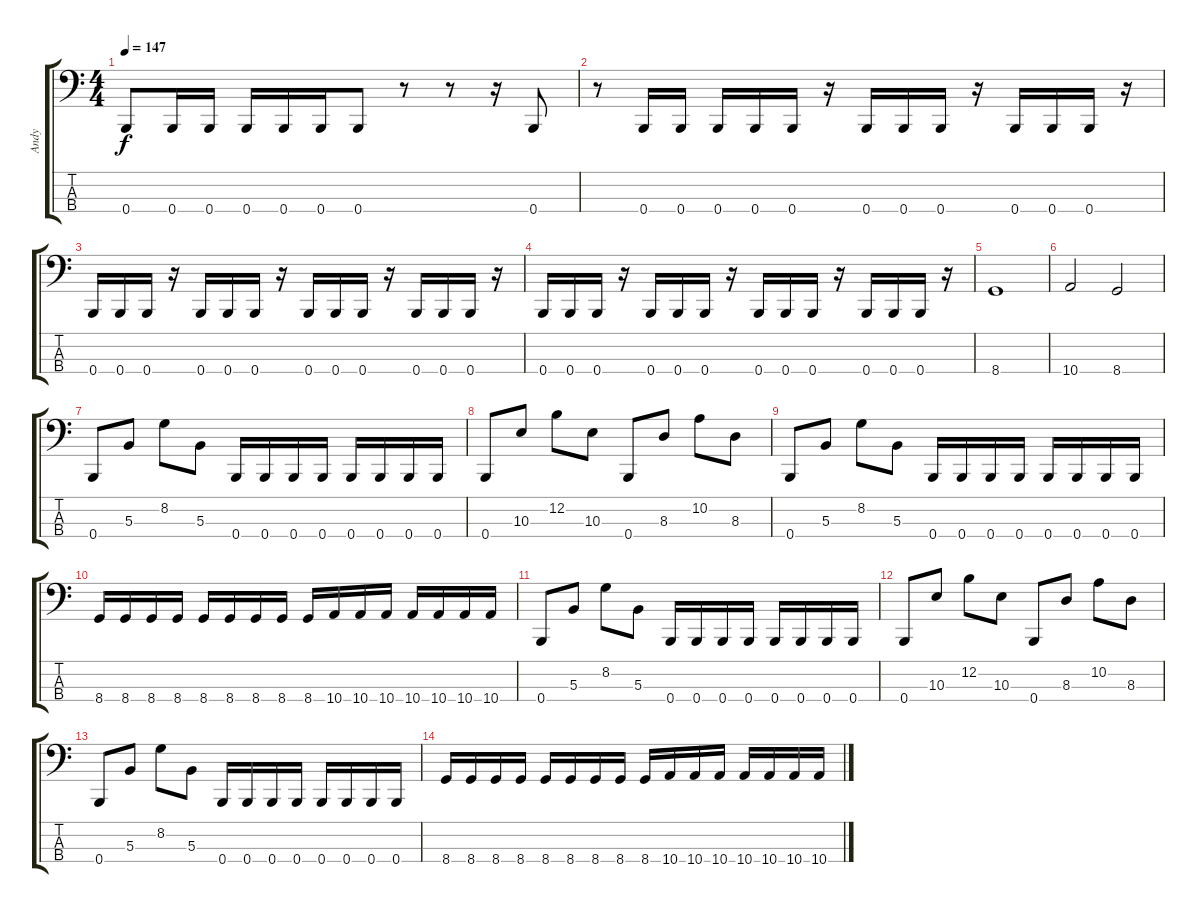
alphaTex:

\track ("Andy" "Andy") {instrument electricbasspick}
\staff {score tabs}
\tuning (E2 B1 Gb1 B0) {hide}
\ts (4 4)
\tempo 147
\clef f4
\ks c
0.4.8{dy f} 0.4.16 0.4.16 0.4.16 0.4.16 0.4.16 0.4.8 r.8 r.8 r.16 0.4.8 |
r.8 0.4.16 0.4.16 0.4.16 0.4.16 0.4.16 r.16 0.4.16 0.4.16 0.4.16 r.16 0.4.16 0.4.16 0.4.16 r.16 |
0.4.16 0.4.16 0.4.16 r.16 0.4.16 0.4.16 0.4.16 r.16 0.4.16 0.4.16 0.4.16 r.16 0.4.16 0.4.16 0.4.16 r.16 |
0.4.16 0.4.16 0.4.16 r.16 0.4.16 0.4.16 0.4.16 r.16 0.4.16 0.4.16 0.4.16 r.16 0.4.16 0.4.16 0.4.16 r.16 |
8.4.1 |
10.4.2 8.4.2 |
0.4.8{volume 8} 5.3.8 8.2.8 5.3.8 0.4.16 0.4.16 0.4.16 0.4.16 0.4.16 0.4.16 0.4.16 0.4.16 |
0.4.8 10.3.8 12.2.8 10.3.8 0.4.8 8.3.8 10.2.8 8.3.8 |
0.4.8 5.3.8 8.2.8 5.3.8 0.4.16 0.4.16 0.4.16 0.4.16 0.4.16 0.4.16 0.4.16 0.4.16 |
8.4.16{volume 12} 8.4.16 8.4.16 8.4.16 8.4.16 8.4.16 8.4.16 8.4.16 8.4.16 10.4.16 10.4.16 10.4.16 10.4.16 10.4.16 10.4.16 10.4.16 |
0.4.8{volume 8} 5.3.8 8.2.8 5.3.8 0.4.16 0.4.16 0.4.16 0.4.16 0.4.16 0.4.16 0.4.16 0.4.16 |
0.4.8 10.3.8 12.2.8 10.3.8 0.4.8 8.3.8 10.2.8 8.3.8 |
0.4.8 5.3.8 8.2.8 5.3.8 0.4.16 0.4.16 0.4.16 0.4.16 0.4.16 0.4.16 0.4.16 0.4.16 |
8.4.16{volume 12} 8.4.16 8.4.16 8.4.16 8.4.16 8.4.16 8.4.16 8.4.16 8.4.16 10.4.16 10.4.16 10.4.16 10.4.16 10.4.16 10.4.16 10.4.16
